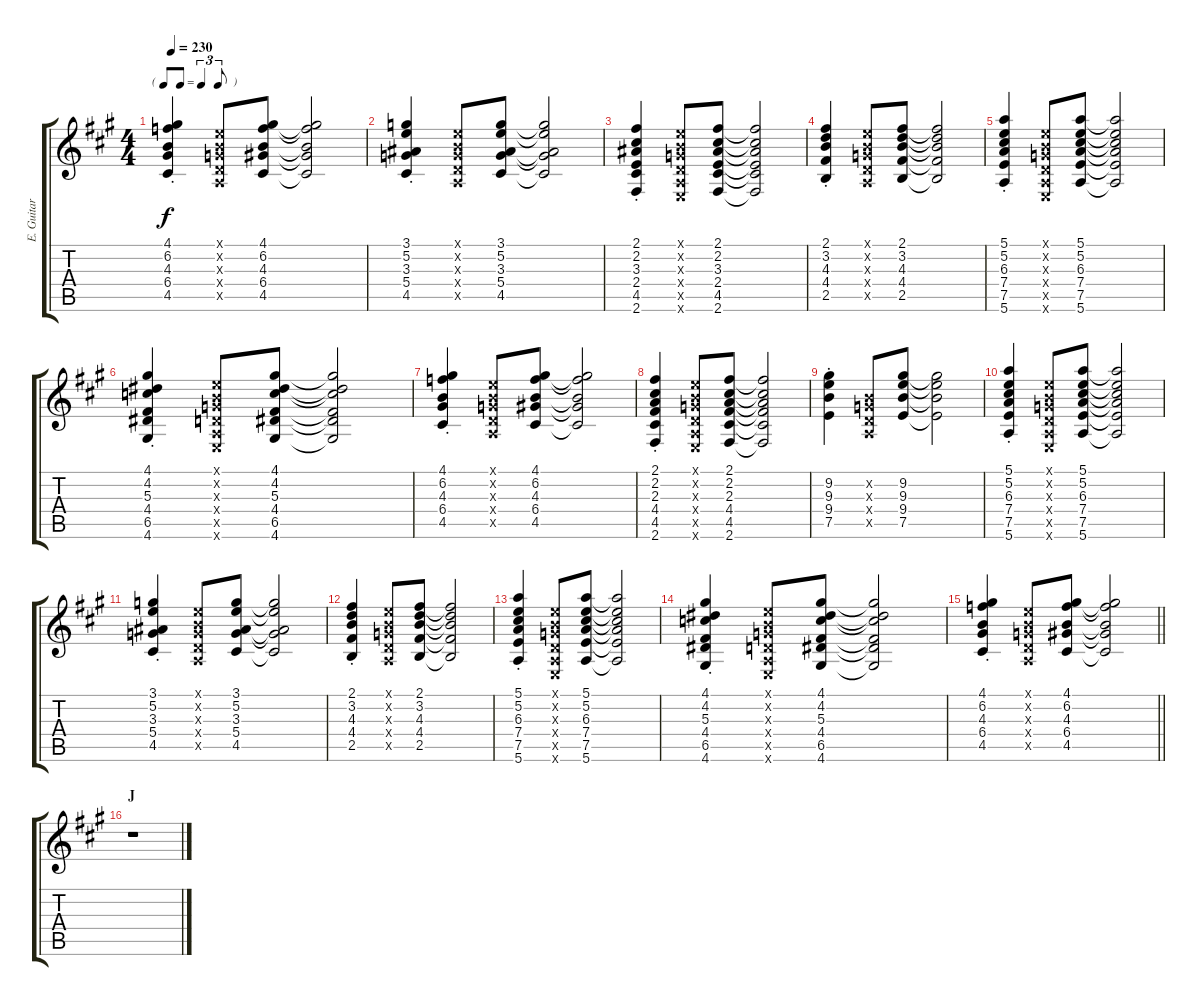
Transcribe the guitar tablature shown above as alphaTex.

\track ("E. Guitar II" "E. Guitar ") {instrument overdrivenguitar}
\staff {score tabs}
\tuning (E4 B3 G3 D3 A2 E2) {hide}
\ts (4 4)
\tf triplet8th
\tempo 230
\clef g2
\ks a
(4.1{st} 6.2{st} 4.3{st} 6.4{st} 4.5{st}).4{dy f} (0.1{x} 0.2{x} 0.3{x} 0.4{x} 0.5{x}).8 (4.1 6.2 4.3 6.4 4.5).8 (4.1{t} 6.2{t} 4.3{t} 6.4{t} 4.5{t}).2 |
(3.1{st} 5.2{st} 3.3{st} 5.4{st} 4.5{st}).4 (0.1{x} 0.2{x} 0.3{x} 0.4{x} 0.5{x}).8 (3.1 5.2 3.3 5.4 4.5).8 (3.1{t} 5.2{t} 3.3{t} 5.4{t} 4.5{t}).2 |
(2.1{st} 2.2{st} 3.3{st} 2.4{st} 4.5{st} 2.6{st}).4 (0.1{x} 0.2{x} 0.3{x} 0.4{x} 0.5{x} 0.6{x}).8 (2.1 2.2 3.3 2.4 4.5 2.6).8 (2.1{t} 2.2{t} 3.3{t} 2.4{t} 4.5{t} 2.6{t}).2 |
(2.1{st} 3.2{st} 4.3{st} 4.4{st} 2.5{st}).4 (0.1{x} 0.2{x} 0.3{x} 0.4{x} 0.5{x}).8 (2.1 3.2 4.3 4.4 2.5).8 (2.1{t} 3.2{t} 4.3{t} 4.4{t} 2.5{t}).2 |
(5.1{st} 5.2{st} 6.3{st} 7.4{st} 7.5{st} 5.6{st}).4 (0.1{x} 0.2{x} 0.3{x} 0.4{x} 0.5{x} 0.6{x}).8 (5.1 5.2 6.3 7.4 7.5 5.6).8 (5.1{t} 5.2{t} 6.3{t} 7.4{t} 7.5{t} 5.6{t}).2 |
(4.1{st} 4.2{st} 5.3{st} 4.4{st} 6.5{st} 4.6{st}).4 (0.1{x} 0.2{x} 0.3{x} 0.4{x} 0.5{x} 0.6{x}).8 (4.1 4.2 5.3 4.4 6.5 4.6).8 (4.1{t} 4.2{t} 5.3{t} 4.4{t} 6.5{t} 4.6{t}).2 |
(4.1{st} 6.2{st} 4.3{st} 6.4{st} 4.5{st}).4 (0.1{x} 0.2{x} 0.3{x} 0.4{x} 0.5{x}).8 (4.1 6.2 4.3 6.4 4.5).8 (4.1{t} 6.2{t} 4.3{t} 6.4{t} 4.5{t}).2 |
(2.1{st} 2.2{st} 2.3{st} 4.4{st} 4.5{st} 2.6{st}).4 (0.1{x} 0.2{x} 0.3{x} 0.4{x} 0.5{x} 0.6{x}).8 (2.1 2.2 2.3 4.4 4.5 2.6).8 (2.1{t} 2.2{t} 2.3{t} 4.4{t} 4.5{t} 2.6{t}).2 |
(9.2{st} 9.3{st} 9.4{st} 7.5{st}).4 (0.2{x} 0.3{x} 0.4{x} 0.5{x}).8 (9.2 9.3 9.4 7.5).8 (9.2{t} 9.3{t} 9.4{t} 7.5{t}).2 |
(5.1{st} 5.2{st} 6.3{st} 7.4{st} 7.5{st} 5.6{st}).4 (0.1{x} 0.2{x} 0.3{x} 0.4{x} 0.5{x} 0.6{x}).8 (5.1 5.2 6.3 7.4 7.5 5.6).8 (5.1{t} 5.2{t} 6.3{t} 7.4{t} 7.5{t} 5.6{t}).2 |
(3.1{st} 5.2{st} 3.3{st} 5.4{st} 4.5{st}).4 (0.1{x} 0.2{x} 0.3{x} 0.4{x} 0.5{x}).8 (3.1 5.2 3.3 5.4 4.5).8 (3.1{t} 5.2{t} 3.3{t} 5.4{t} 4.5{t}).2 |
(2.1{st} 3.2{st} 4.3{st} 4.4{st} 2.5{st}).4 (0.1{x} 0.2{x} 0.3{x} 0.4{x} 0.5{x}).8 (2.1 3.2 4.3 4.4 2.5).8 (2.1{t} 3.2{t} 4.3{t} 4.4{t} 2.5{t}).2 |
(5.1{st} 5.2{st} 6.3{st} 7.4{st} 7.5{st} 5.6{st}).4 (0.1{x} 0.2{x} 0.3{x} 0.4{x} 0.5{x} 0.6{x}).8 (5.1 5.2 6.3 7.4 7.5 5.6).8 (5.1{t} 5.2{t} 6.3{t} 7.4{t} 7.5{t} 5.6{t}).2 |
(4.1{st} 4.2{st} 5.3{st} 4.4{st} 6.5{st} 4.6{st}).4 (0.1{x} 0.2{x} 0.3{x} 0.4{x} 0.5{x} 0.6{x}).8 (4.1 4.2 5.3 4.4 6.5 4.6).8 (4.1{t} 4.2{t} 5.3{t} 4.4{t} 6.5{t} 4.6{t}).2 |
\barLineRight lightlight
(4.1{st} 6.2{st} 4.3{st} 6.4{st} 4.5{st}).4 (0.1{x} 0.2{x} 0.3{x} 0.4{x} 0.5{x}).8 (4.1 6.2 4.3 6.4 4.5).8 (4.1{t} 6.2{t} 4.3{t} 6.4{t} 4.5{t}).2 |
\section ("" "J")
r.1
